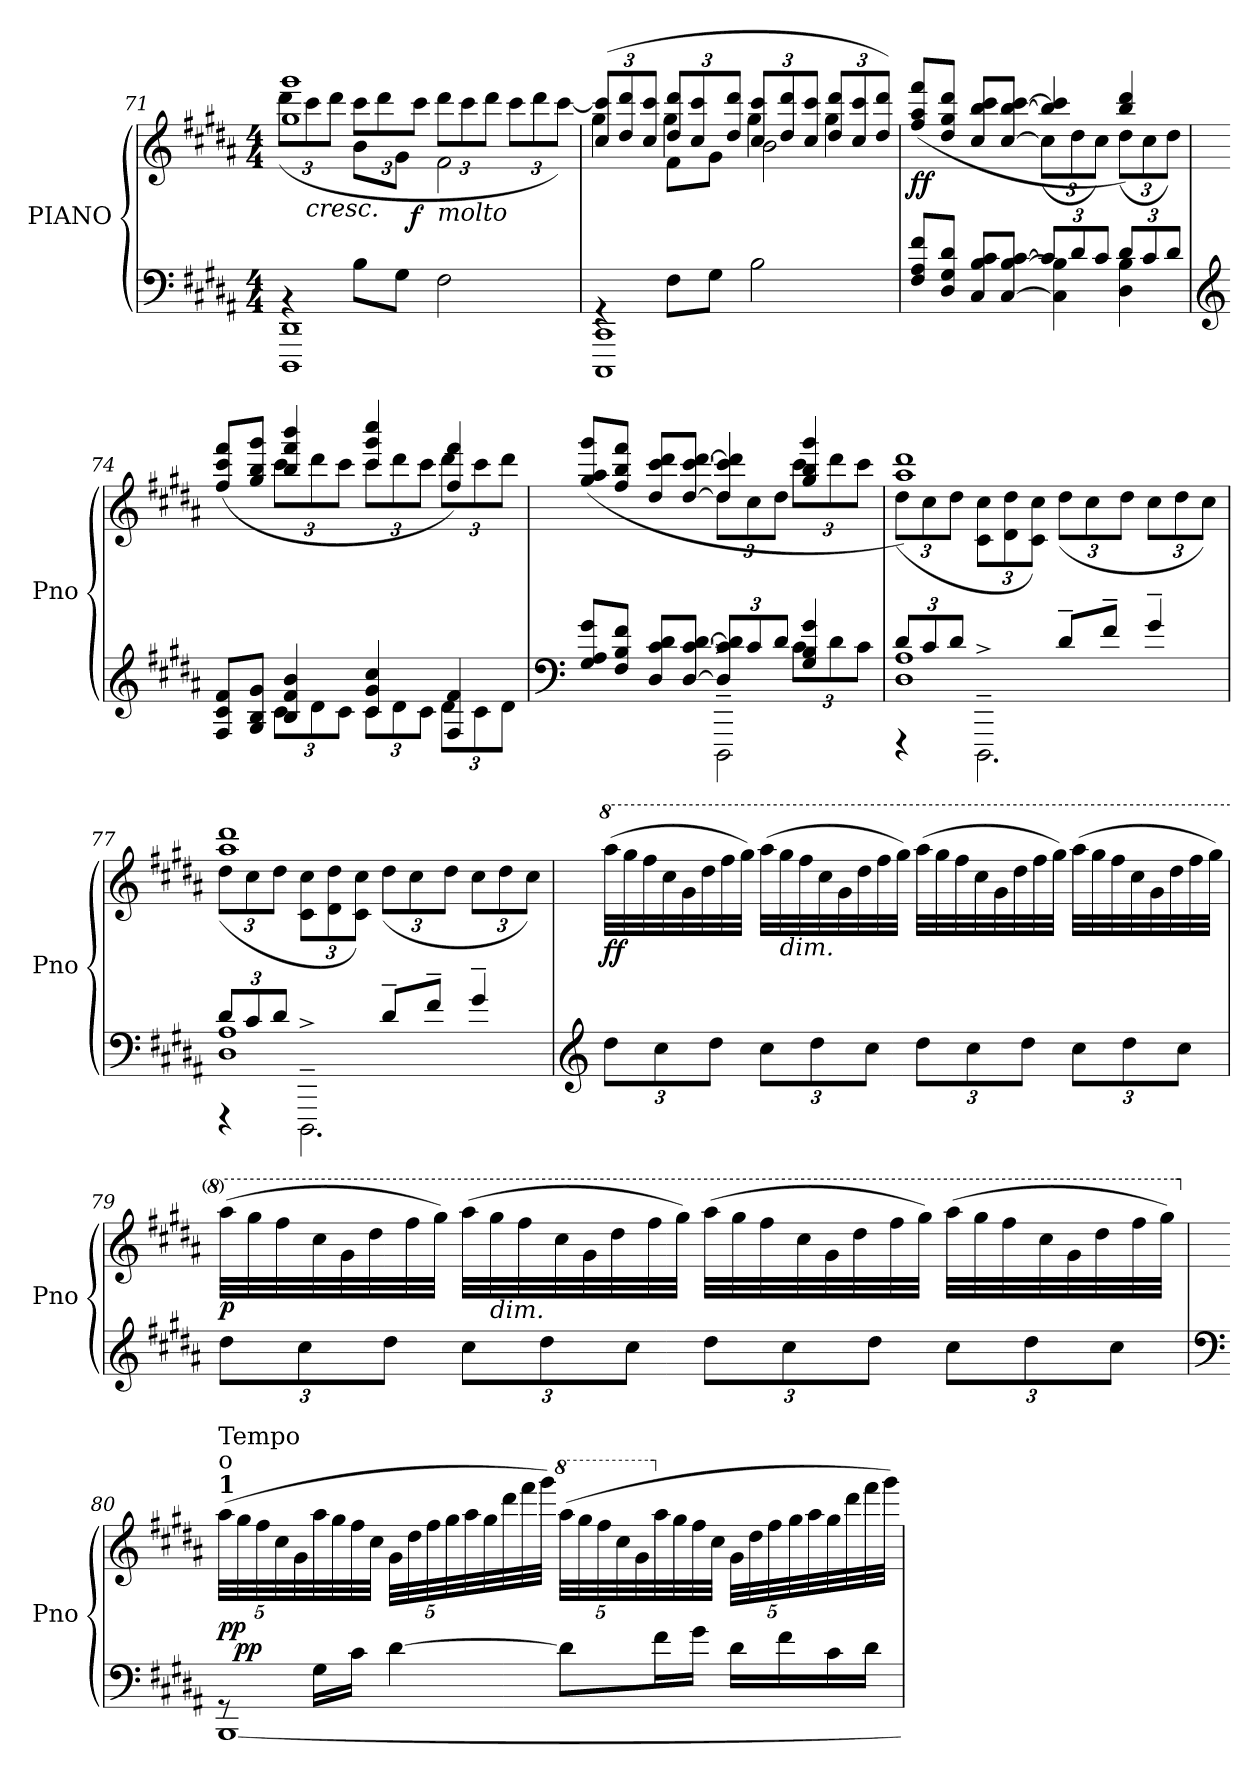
**kern	**kern	**dynam
*part1	*part1	*part1
*staff2	*staff1	*staff1/2
*I"PIANO	*	*
*I'Pno	*	*
!!LO:PB:g=z
*clefF4	*clefG2	*
*k[f#c#g#d#a#]	*k[f#c#g#d#a#]	*
*M4/4	*M4/4	*
*MM100	*MM100	*
=71	=71	=71
*^	*^	*
*	*	*	*Xbrackettup	*
*	*	*	*^	*
4rBB	1DDD# 1DD#	1gg# 1ggg#	(>12ddd#\L	4ryy	.
!	!	!	!LO:TX:b:i:t=cresc.	!	!
.	.	.	12ccc#\	.	.
.	.	.	12ddd#\J	.	.
8B\L	.	.	12ccc#\L	8b\L	.
.	.	.	12ddd#\	.	.
8G#\J	.	.	.	8g#\J	.
!	!	!	!	!	!LO:DY:b
.	.	.	12ccc#\J	.	f
!	!	!	!LO:TX:b:i:t=molto	!	!
2F#\	.	.	12ddd#\L	2f#\	.
.	.	.	12ccc#\	.	.
.	.	.	12ddd#\J	.	.
.	.	.	12ccc#\L	.	.
*	*	*MM90	*	*	*
.	.	.	12ddd#\	.	.
.	.	.	[12ccc#\J)	.	.
=72	=72	=72	=72	=72	=72
4rGG	1CCC# 1CC#	(>12cc#/ 12ccc#/]L	4gg#\	4ryy	.
*	*	*MM100	*	*	*
.	.	12dd#/ 12ddd#/	.	.	.
.	.	12cc#/ 12ccc#/J	.	.	.
*	*	*MM90	*	*	*
8F#\L	.	12dd#/ 12ddd#/L	4gg#\	8f#\L	.
.	.	12cc#/ 12ccc#/	.	.	.
*	*	*MM85	*	*	*
8G#\J	.	.	.	8g#\J	.
.	.	12dd#/ 12ddd#/J	.	.	.
*	*	*MM75	*	*	*
2B\	.	12cc#/ 12ccc#/L	4gg#\	2b\	.
.	.	12dd#/ 12ddd#/	.	.	.
.	.	12cc#/ 12ccc#/J	.	.	.
*	*	*MM70	*	*	*
.	.	12dd#/ 12ddd#/L	4gg#\	.	.
*	*	*MM65	*	*	*
.	.	12cc#/ 12ccc#/	.	.	.
*	*	*MM50	*	*	*
.	.	12dd#/ 12ddd#/J)	.	.	.
*	*	*v	*v	*v	*
=73	=73	=73	=73
*	*	*MM70	*
*	*	*^	*
!	!	!	!	!LO:DY:b
8F#/ 8A#/ 8f#/L	4ryy	(>8ff#/ 8aa#/ 8fff#/L	2ryy	ff
*	*	*MM75	*	*
8D#/ 8G#/ 8d#/J	.	8dd#/ 8gg#/ 8ddd#/J	.	.
*	*	*MM80	*	*
8C#/ 8B/ 8c#/L	4ryy	8cc#/ 8bb/ 8ccc#/L	.	.
[8C#/ [8B/ [8c#/J	.	[8cc#/ [8bb/ [8ccc#/J	.	.
*Xbrackettup	*	*	*	*
12c#/L]	4C#\] 4B\]	4bb/] 4ccc#/]	(>12cc#\L]	.
12d#/	.	.	12dd#\	.
12c#/J	.	.	12cc#\J)	.
*	*	*MM85	*	*
12d#/L	4D#\ 4B\	4bb/ 4ddd#/)	(>12dd#\L	.
12c#/	.	.	12cc#\	.
12d#/J	.	.	12dd#\J)	.
!!LO:LB:g=z	!!
=74	=74	=74	=74	=74
*clefG2	*	*	*	*
8F#/ 8c#/ 8f#/L	4ryy	(>8ff#/ 8ccc#/ 8fff#/L	4ryy	.
8G#/ 8B/ 8g#/J	.	8gg#/ 8bb/ 8ggg#/J	.	.
*	*	*MM90	*	*
4B/ 4f#/ 4b/	12c#\L	4bb/ 4fff#/ 4bbb/	12ccc#\L	.
.	12d#\	.	12ddd#\	.
.	12c#\J	.	12ccc#\J	.
*	*	*MM85	*	*
4c#/ 4g#/ 4cc#/	12c#\L	4ccc#/ 4ggg#/ 4cccc#/	12ccc#\L	.
.	12d#\	.	12ddd#\	.
.	12c#\J	.	12ccc#\J	.
*	*	*MM80	*	*
4F#/ 4f#/	12d#\L	4ff#/ 4fff#/)	12ddd#\L	.
.	12c#\	.	12ccc#\	.
.	12d#\J	.	12ddd#\J	.
*v	*v	*	*	*
=75	=75	=75	=75
*clefF4	*	*	*
*^	*	*	*
*	*^	*	*	*
8G#/ 8A#/ 8g#/L	4ryy	2ryy	(>8gg#/ 8aa#/ 8ggg#/L	4ryy	.
8F#/ 8B/ 8f#/J	.	.	8ff#/ 8bb/ 8fff#/J	.	.
*	*	*	*MM85	*	*
8D#/ 8c#/ 8d#/L	4ryy	.	8dd#/ 8ccc#/ 8ddd#/L	4ryy	.
*	*	*	*MM70	*	*
[8D#/ [8c#/ [8d#/J	.	.	[8dd#/ [8ccc#/ [8ddd#/J	.	.
12D#/] 12c#/] 12d#/]L	4ryy	2DDD#~^\	4dd#/] 4ccc#/] 4ddd#/]	12dd#\L	.
12c#/	.	.	.	12cc#\	.
12d#/J	.	.	.	12dd#\J	.
*	*	*	*MM80	*	*
4G#/ 4B/ 4g#/	12c#\L	.	4gg#/ 4bb/ 4ggg#/	12ccc#\L	.
.	12d#\	.	.	12ddd#\	.
.	12c#\J	.	.	12ccc#\J	.
=76	=76	=76	=76	=76	=76
*	*	*	*MM75	*	*
!	!	!	!	!	!LO:DY:a
!	!	!	!	!	!LO:DY:n=1:a
12d#/L	1D# 1A#	4rFFF	1aa# 1ddd#)	(>12dd#\L	other-dynamics ff
12c#/	.	.	.	12cc#\	.
12d#/J	.	.	.	12dd#\J	.
*	*	*	*MM80	*	*
4ryy	.	2.DDD#~^\	.	12c#\ 12cc#\L	.
.	.	.	.	12d#\ 12dd#\	.
.	.	.	.	12c#\ 12cc#\J)	.
8d#~/L	.	.	.	(>12dd#\L	.
.	.	.	.	12cc#\	.
8f#~/J	.	.	.	.	.
.	.	.	.	12dd#\J	.
4g#~/	.	.	.	12cc#\L	.
.	.	.	.	12dd#\	.
.	.	.	.	12cc#\J)	.
!!LO:LB:g=z	!!
=77	=77	=77	=77	=77	=77
12d#/L	1D# 1A#	4rFFF	1aa# 1ddd#	(>12dd#\L	.
12c#/	.	.	.	12cc#\	.
12d#/J	.	.	.	12dd#\J	.
*	*	*	*MM85	*	*
4ryy	.	2.DDD#~^\	.	12c#\ 12cc#\L	.
.	.	.	.	12d#\ 12dd#\	.
.	.	.	.	12c#\ 12cc#\J)	.
8d#~/L	.	.	.	(>12dd#\L	.
.	.	.	.	12cc#\	.
8f#~/J	.	.	.	.	.
.	.	.	.	12dd#\J	.
4g#~/	.	.	.	12cc#\L	.
.	.	.	.	12dd#\	.
.	.	.	.	12cc#\J)	.
*v	*v	*v	*	*	*
*	*v	*v	*
=78	=78	=78
*clefG2	*	*
*	*8va	*
*	*^	*
!	!	!	!LO:DY:b
*	*v	*v	*
12dd#\L	(>32aaa#\LLL	ff
.	32ggg#\	.
.	32fff#\	.
12cc#\	.	.
.	32ccc#\	.
.	32gg#\	.
.	32ddd#\	.
12dd#\J	.	.
.	32fff#\	.
.	32ggg#\JJJ)	.
12cc#\L	(>32aaa#\LLL	.
!	!LO:TX:b:i:t=dim.	!
.	32ggg#\	.
.	32fff#\	.
12dd#\	.	.
.	32ccc#\	.
.	32gg#\	.
.	32ddd#\	.
12cc#\J	.	.
.	32fff#\	.
.	32ggg#\JJJ)	.
12dd#\L	(>32aaa#\LLL	.
.	32ggg#\	.
.	32fff#\	.
12cc#\	.	.
.	32ccc#\	.
.	32gg#\	.
.	32ddd#\	.
12dd#\J	.	.
.	32fff#\	.
.	32ggg#\JJJ)	.
12cc#\L	(>32aaa#\LLL	.
.	32ggg#\	.
.	32fff#\	.
12dd#\	.	.
.	32ccc#\	.
.	32gg#\	.
.	32ddd#\	.
12cc#\J	.	.
.	32fff#\	.
.	32ggg#\JJJ)	.
!!LO:LB:g=z
=79	=79	=79
!	!	!LO:DY:b
12dd#\L	(>32aaa#\LLL	p
.	32ggg#\	.
.	32fff#\	.
12cc#\	.	.
.	32ccc#\	.
.	32gg#\	.
.	32ddd#\	.
12dd#\J	.	.
.	32fff#\	.
.	32ggg#\JJJ)	.
*	*MM80	*
12cc#\L	(>32aaa#\LLL	.
!	!LO:TX:b:i:t=dim.	!
.	32ggg#\	.
.	32fff#\	.
12dd#\	.	.
.	32ccc#\	.
.	32gg#\	.
.	32ddd#\	.
12cc#\J	.	.
.	32fff#\	.
.	32ggg#\JJJ)	.
*	*MM75	*
12dd#\L	(>32aaa#\LLL	.
.	32ggg#\	.
.	32fff#\	.
12cc#\	.	.
.	32ccc#\	.
.	32gg#\	.
.	32ddd#\	.
12dd#\J	.	.
.	32fff#\	.
.	32ggg#\JJJ)	.
*	*MM70	*
12cc#\L	(>32aaa#\LLL	.
.	32ggg#\	.
.	32fff#\	.
12dd#\	.	.
.	32ccc#\	.
*	*MM65	*
.	32gg#\	.
*	*MM55	*
.	32ddd#\	.
12cc#\J	.	.
*	*MM45	*
.	32fff#\	.
*	*MM30	*
.	32ggg#\JJJ)	.
=80	=80	=80
*clefF4	*	*
*^	*	*
*	*	*X8va	*
!	!	!LO:TX:a:B:t=1	!
!	!	!LO:TX:a:t=o	!
!	!	!LO:TX:a:t=Tempo	!
!	!	!	!LO:DY:b
8rGG	[1BBB	(>40aa#\LLL	pp
!	!	!	!LO:DY:b
.	.	40gg#\	pp
.	.	40ff#\	.
.	.	40cc#\	.
.	.	40g#\	.
*	*	*MM70	*
16G#\LL	.	32aa#\	.
.	.	32gg#\	.
16c#\JJ	.	32ff#\	.
.	.	32cc#\JJJ	.
*	*	*MM75	*
[4d#\	.	40g#\LLL	.
.	.	40dd#\	.
.	.	40ff#\	.
.	.	40gg#\	.
.	.	40aa#\	.
.	.	32gg#\	.
.	.	32ddd#\	.
.	.	32fff#\	.
.	.	32ggg#\JJJ)	.
*	*	*8va	*
8d#\L]	.	(>40aaa#\LLL	.
.	.	40ggg#\	.
.	.	40fff#\	.
.	.	40ccc#\	.
.	.	40gg#\	.
*	*	*X8va	*
*	*	*MM80	*
16f#\L	.	32aa#\	.
.	.	32gg#\	.
16g#\JJ	.	32ff#\	.
.	.	32cc#\JJJ	.
16d#\LL	.	40g#\LLL	.
.	.	40dd#\	.
.	.	40ff#\	.
16f#\	.	.	.
.	.	40gg#\	.
.	.	40aa#\	.
16c#\	.	32gg#\	.
.	.	32ddd#\	.
16d#\JJ	.	32fff#\	.
.	.	32ggg#\JJJ)	.
*v	*v	*	*
=	=	=
*-	*-	*-
